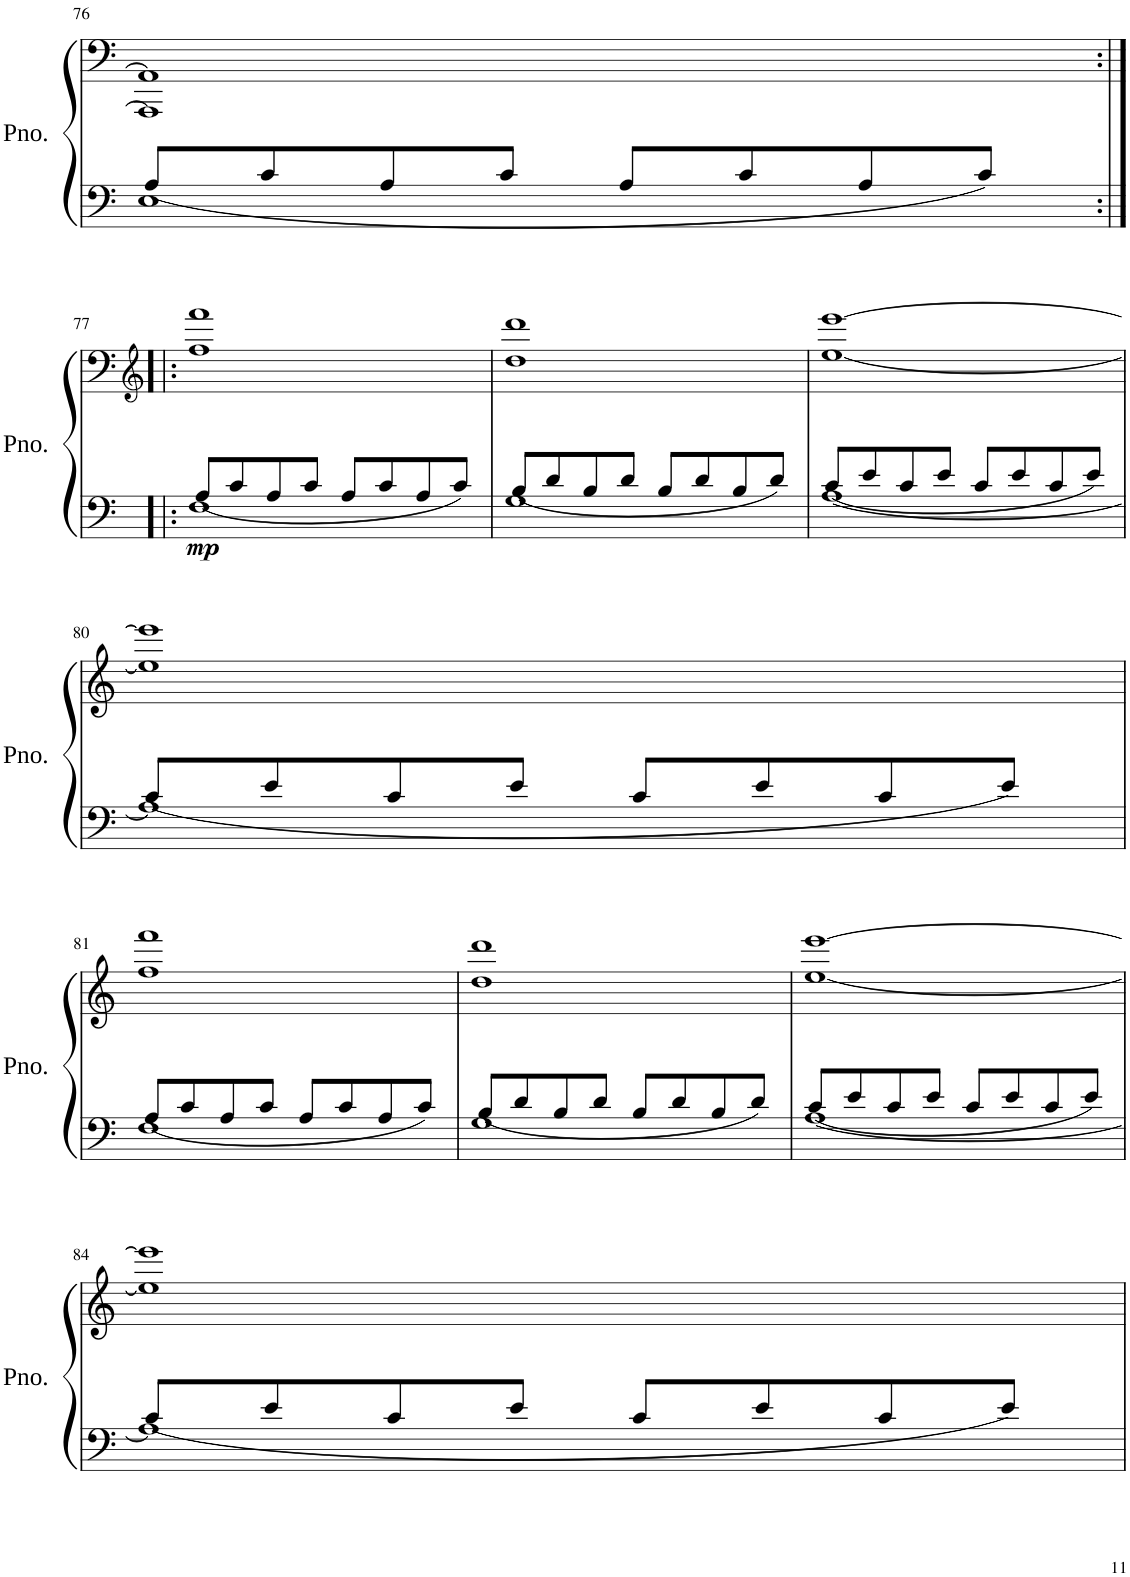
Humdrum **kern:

**kern	**kern	**dynam
*part1	*part1	*part1
*staff2	*staff1	*staff1/2
*I"Piano	*	*
*I'Pno.	*	*
!!LO:PB:g=z
*clefF4	*clefF4	*
*k[]	*k[]	*
*M4/4	*M4/4	*
=76	=76	=76
*^	*^	*
1E	8A/L	1AA]	1AAA]	.
.	8c/	.	.	.
.	8A/	.	.	.
.	8c/J	.	.	.
.	8A/L	.	.	.
.	8c/	.	.	.
.	8A/	.	.	.
.	8c/J	.	.	.
*	*	*v	*v	*
!!LO:LB:g=z
=77:|!|:	=77:|!|:	=77:|!|:	=77:|!|:
*	*	*clefG2	*
!	!	!	!LO:DY:b=2
1F	8A/L	1ff 1fff	mp
.	8c/	.	.
.	8A/	.	.
.	8c/J	.	.
.	8A/L	.	.
.	8c/	.	.
.	8A/	.	.
.	8c/J	.	.
=78	=78	=78	=78
1G	8B/L	1dd 1ddd	.
.	8d/	.	.
.	8B/	.	.
.	8d/J	.	.
.	8B/L	.	.
.	8d/	.	.
.	8B/	.	.
.	8d/J	.	.
=79	=79	=79	=79
[1A	8c/L	[1ee [1eee	.
.	8e/	.	.
.	8c/	.	.
.	8e/J	.	.
.	8c/L	.	.
.	8e/	.	.
.	8c/	.	.
.	8e/J	.	.
!!LO:LB:g=z
=80	=80	=80	=80
1A]	8c/L	1ee] 1eee]	.
.	8e/	.	.
.	8c/	.	.
.	8e/J	.	.
.	8c/L	.	.
.	8e/	.	.
.	8c/	.	.
.	8e/J	.	.
!!LO:LB:g=z
=81	=81	=81	=81
1F	8A/L	1ff 1fff	.
.	8c/	.	.
.	8A/	.	.
.	8c/J	.	.
.	8A/L	.	.
.	8c/	.	.
.	8A/	.	.
.	8c/J	.	.
=82	=82	=82	=82
1G	8B/L	1dd 1ddd	.
.	8d/	.	.
.	8B/	.	.
.	8d/J	.	.
.	8B/L	.	.
.	8d/	.	.
.	8B/	.	.
.	8d/J	.	.
=83	=83	=83	=83
[1A	8c/L	[1ee [1eee	.
.	8e/	.	.
.	8c/	.	.
.	8e/J	.	.
.	8c/L	.	.
.	8e/	.	.
.	8c/	.	.
.	8e/J	.	.
!!LO:LB:g=z
=84	=84	=84	=84
1A]	8c/L	1ee] 1eee]	.
.	8e/	.	.
.	8c/	.	.
.	8e/J	.	.
.	8c/L	.	.
.	8e/	.	.
.	8c/	.	.
.	8e/J	.	.
*v	*v	*	*
=	=	=
*-	*-	*-
